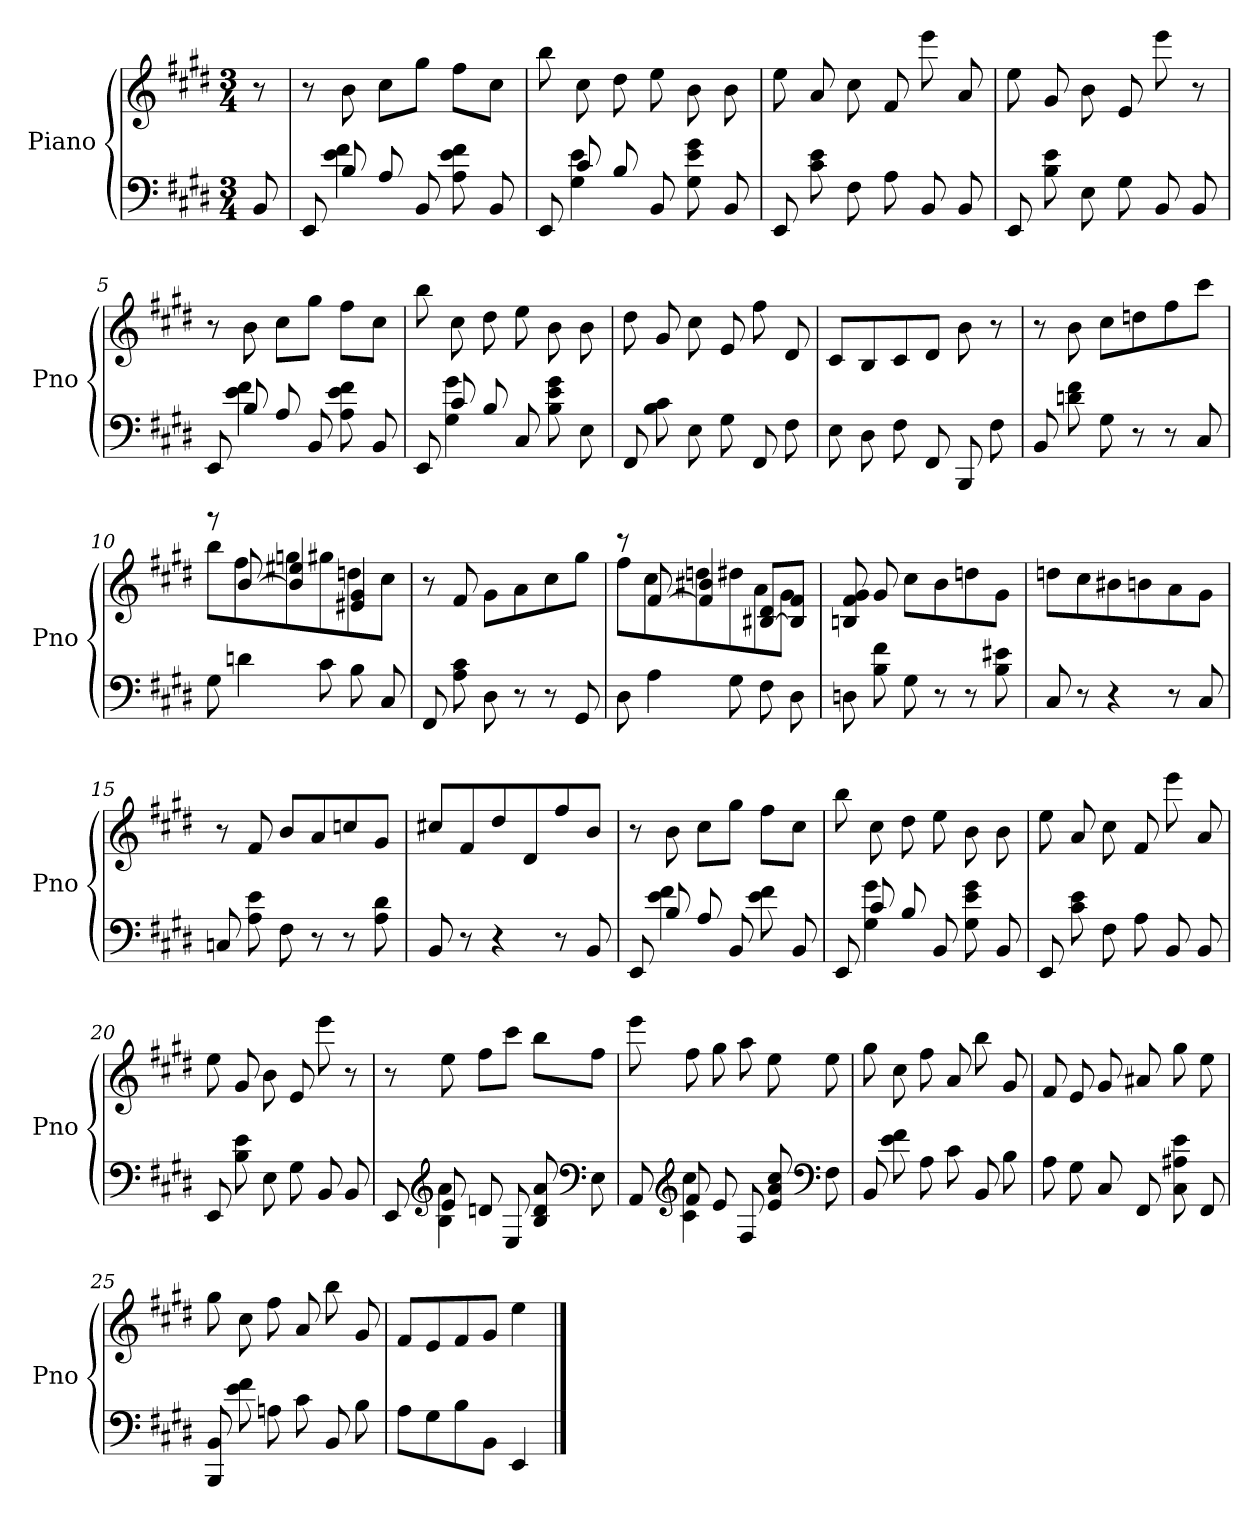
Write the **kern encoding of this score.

**kern	**kern
*part1	*part1
*staff2	*staff1
*I"Piano	*
*I'Pno	*
*clefF4	*clefG2
*k[f#c#g#d#]	*k[f#c#g#d#]
*E:	*E:
*M3/4	*M3/4
=	=
8BB	8r
=1	=1
*^	*
8EE	8ryy	8r
8B	4e 4f#	8b
8A	.	8cc#L
8BB	4.ryy	8gg#J
8A 8e 8f#	.	8ff#L
8BB	.	8cc#J
=2	=2	=2
8EE	8ryy	8bb
8c#	4G# 4e	8cc#
8B	.	8dd#
8BB	4.ryy	8ee
8G# 8e 8g#	.	8b
8BB	.	8b
*v	*v	*
=3	=3
8EE	8ee
8c# 8e	8a
8F#	8cc#
8A	8f#
8BB	8eee
8BB	8a
=4	=4
8EE	8ee
8B 8e	8g#
8E	8b
8G#	8e
8BB	8eee
8BB	8r
=5	=5
*^	*
8EE	8ryy	8r
8B	4e 4f#	8b
8A	.	8cc#L
8BB	4.ryy	8gg#J
8A 8e 8f#	.	8ff#L
8BB	.	8cc#J
=6	=6	=6
8EE	8ryy	8bb
8c#	4G# 4g#	8cc#
8B	.	8dd#
8C#	4.ryy	8ee
8B 8e 8g#	.	8b
8E	.	8b
*v	*v	*
=7	=7
8FF#	8dd#
8B 8c#	8g#
8E	8cc#
8G#	8e
8FF#	8ff#
8F#	8d#
=8	=8
8E	8c#L
8D#	8B
8F#	8c#
8FF#	8d#J
8BBB	8b
8F#	8r
=9	=9
8BB	8r
8dn 8f#	8b
8G#	8cc#L
8r	8ddn
8r	8ff#
8C#	8ccc#J
=10	=10
*	*^
8G#	8r	8bbL
4dn	[8b	8ff#
.	4b] 4ee#X	8ggn
8c#	.	8gg#X
8B	4e#X 4g#	8ddn
8C#	.	8cc#J
*	*v	*v
=11	=11
8FF#	8r
8A 8c#	8f#
8D#	8g#L
8r	8a
8r	8cc#
8GG#	8gg#J
=12	=12
*	*^
8D#	8r	8ff#L
4A	[8f#	8cc#
.	4f#] 4b#X	8ddn
8G#	.	8dd#X
8F#	[8B#X 8d#L	8a
8D#	8B#] 8f#J	8g#J
*	*v	*v
=13	=13
8Dn	8Bn 8f# 8g#
8B 8f#	8g#
8G#	8cc#L
8r	8b
8r	8ddn
8B 8e#X	8g#J
=14	=14
8C#	8ddnL
8r	8cc#
4r	8b#X
.	8bn
8r	8a
8C#	8g#J
=15	=15
8Cn	8r
8A 8e	8f#
8F#	8bL
8r	8a
8r	8ccn
8A 8d#	8g#J
=16	=16
8BB	8cc#XL
8r	8f#
4r	8dd#
.	8d#
8r	8ff#
8BB	8bJ
=17	=17
*^	*
8EE	8ryy	8r
8B	4e 4f#	8b
8A	.	8cc#L
8BB	4.ryy	8gg#J
8e 8f#	.	8ff#L
8BB	.	8cc#J
=18	=18	=18
8EE	8ryy	8bb
8c#	4G# 4g#	8cc#
8B	.	8dd#
8BB	4.ryy	8ee
8G# 8e 8g#	.	8b
8BB	.	8b
*v	*v	*
=19	=19
8EE	8ee
8c# 8e	8a
8F#	8cc#
8A	8f#
8BB	8eee
8BB	8a
=20	=20
8EE	8ee
8B 8e	8g#
8E	8b
8G#	8e
8BB	8eee
8BB	8r
=21	=21
*^	*
8EE	8ryy	8r
*clefG2	*	*
8e	4B 4a	8ee
8dn	.	8ff#L
8E	4.ryy	8ccc#J
8B 8d 8a	.	8bbL
*clefF4	*	*
8E	.	8ff#J
=22	=22	=22
8AA	8ryy	8eee
*clefG2	*	*
8f#	4c# 4cc#	8ff#
8e	.	8gg#
8F#	4.ryy	8aa
8e 8a 8cc#	.	8ee
*clefF4	*	*
8F#	.	8ee
*v	*v	*
=23	=23
8BB	8gg#
8e 8f#	8cc#
8A	8ff#
8c#	8a
8BB	8bb
8B	8g#
=24	=24
8A	8f#
8G#	8e
8C#	8g#
8FF#	8a#X
8C# 8A#X 8e	8gg#
8FF#	8ee
=25	=25
8BBB 8BB	8gg#
8e 8f#	8cc#
8An	8ff#
8c#	8a
8BB	8bb
8B	8g#
=26	=26
8AL	8f#L
8G#	8e
8B	8f#
8BBJ	8g#J
4EE	4ee
==	==
*-	*-
